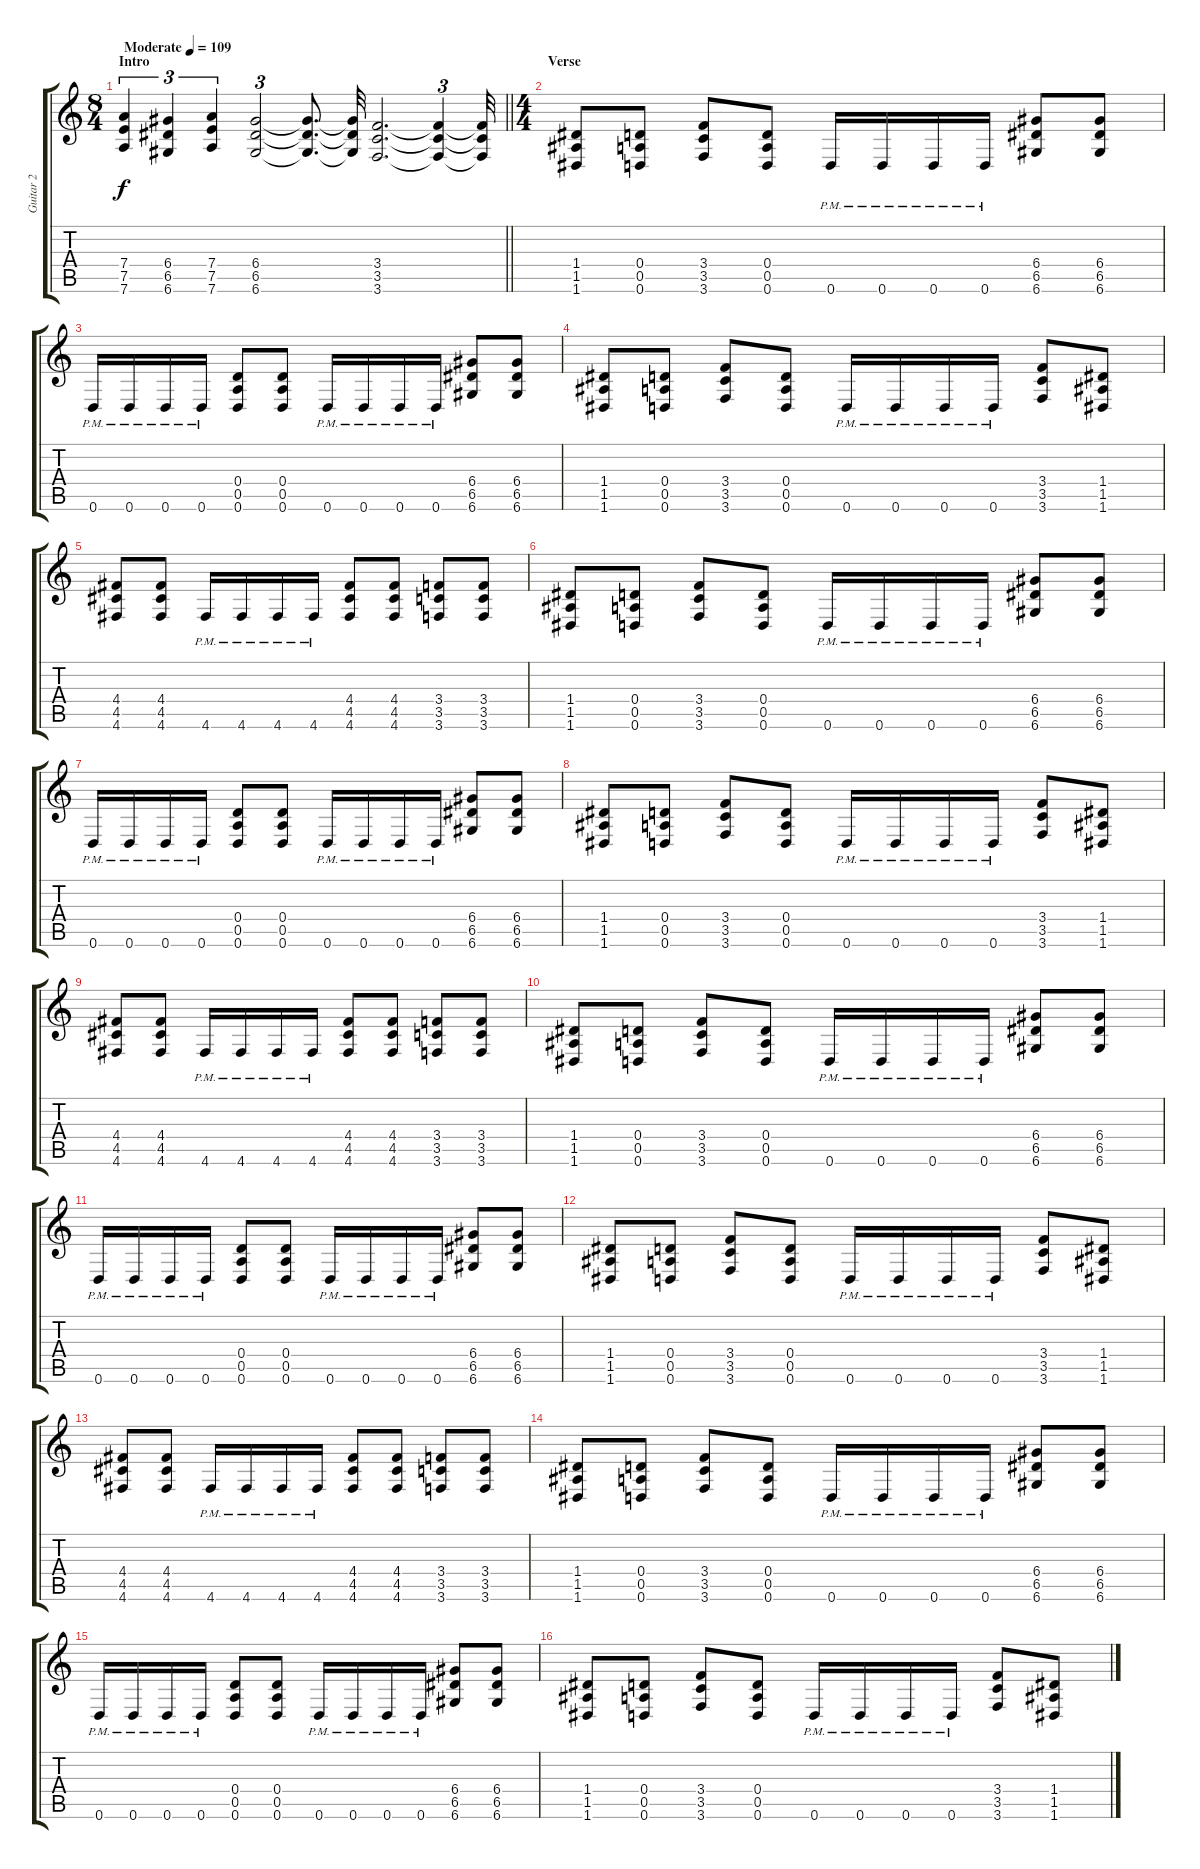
\track ("Guitar 2" "Guitar 2") {instrument overdrivenguitar}
\staff {score tabs}
\tuning (E4 B3 G3 D3 A2 D2) {hide}
\ts (8 4)
\section ("" "Intro")
\tempo (109 "Moderate")
\clef g2
\barLineRight lightlight
\ks c
(7.4 7.5 7.6).4{tu (3 2) dy f instrument overdrivenguitar} (6.4 6.5 6.6).4{tu (3 2)} (7.4 7.5 7.6).4{tu (3 2)} (6.4 6.5 6.6).2{tu (3 2)} (6.4{t} 6.5{t} 6.6{t}).8{d} (6.4{t} 6.5{t} 6.6{t}).32 (3.4 3.5 3.6).2{d} (3.4{t} 3.5{t} 3.6{t}).4{tu (3 2)} (3.4{t} 3.5{t} 3.6{t}).32 |
\ts (4 4)
\section ("" "Verse")
(1.4 1.5 1.6).8 (0.4 0.5 0.6).8 (3.4 3.5 3.6).8 (0.4 0.5 0.6).8 0.6{pm}.16 0.6{pm}.16 0.6{pm}.16 0.6{pm}.16 (6.4 6.5 6.6).8 (6.4 6.5 6.6).8 |
0.6{pm}.16 0.6{pm}.16 0.6{pm}.16 0.6{pm}.16 (0.4 0.5 0.6).8 (0.4 0.5 0.6).8 0.6{pm}.16 0.6{pm}.16 0.6{pm}.16 0.6{pm}.16 (6.4 6.5 6.6).8 (6.4 6.5 6.6).8 |
(1.4 1.5 1.6).8 (0.4 0.5 0.6).8 (3.4 3.5 3.6).8 (0.4 0.5 0.6).8 0.6{pm}.16 0.6{pm}.16 0.6{pm}.16 0.6{pm}.16 (3.4 3.5 3.6).8 (1.4 1.5 1.6).8 |
(4.4 4.5 4.6).8 (4.4 4.5 4.6).8 4.6{pm}.16 4.6{pm}.16 4.6{pm}.16 4.6{pm}.16 (4.4 4.5 4.6).8 (4.4 4.5 4.6).8 (3.4 3.5 3.6).8 (3.4 3.5 3.6).8 |
(1.4 1.5 1.6).8 (0.4 0.5 0.6).8 (3.4 3.5 3.6).8 (0.4 0.5 0.6).8 0.6{pm}.16 0.6{pm}.16 0.6{pm}.16 0.6{pm}.16 (6.4 6.5 6.6).8 (6.4 6.5 6.6).8 |
0.6{pm}.16 0.6{pm}.16 0.6{pm}.16 0.6{pm}.16 (0.4 0.5 0.6).8 (0.4 0.5 0.6).8 0.6{pm}.16 0.6{pm}.16 0.6{pm}.16 0.6{pm}.16 (6.4 6.5 6.6).8 (6.4 6.5 6.6).8 |
(1.4 1.5 1.6).8 (0.4 0.5 0.6).8 (3.4 3.5 3.6).8 (0.4 0.5 0.6).8 0.6{pm}.16 0.6{pm}.16 0.6{pm}.16 0.6{pm}.16 (3.4 3.5 3.6).8 (1.4 1.5 1.6).8 |
(4.4 4.5 4.6).8 (4.4 4.5 4.6).8 4.6{pm}.16 4.6{pm}.16 4.6{pm}.16 4.6{pm}.16 (4.4 4.5 4.6).8 (4.4 4.5 4.6).8 (3.4 3.5 3.6).8 (3.4 3.5 3.6).8 |
(1.4 1.5 1.6).8 (0.4 0.5 0.6).8 (3.4 3.5 3.6).8 (0.4 0.5 0.6).8 0.6{pm}.16 0.6{pm}.16 0.6{pm}.16 0.6{pm}.16 (6.4 6.5 6.6).8 (6.4 6.5 6.6).8 |
0.6{pm}.16 0.6{pm}.16 0.6{pm}.16 0.6{pm}.16 (0.4 0.5 0.6).8 (0.4 0.5 0.6).8 0.6{pm}.16 0.6{pm}.16 0.6{pm}.16 0.6{pm}.16 (6.4 6.5 6.6).8 (6.4 6.5 6.6).8 |
(1.4 1.5 1.6).8 (0.4 0.5 0.6).8 (3.4 3.5 3.6).8 (0.4 0.5 0.6).8 0.6{pm}.16 0.6{pm}.16 0.6{pm}.16 0.6{pm}.16 (3.4 3.5 3.6).8 (1.4 1.5 1.6).8 |
(4.4 4.5 4.6).8 (4.4 4.5 4.6).8 4.6{pm}.16 4.6{pm}.16 4.6{pm}.16 4.6{pm}.16 (4.4 4.5 4.6).8 (4.4 4.5 4.6).8 (3.4 3.5 3.6).8 (3.4 3.5 3.6).8 |
(1.4 1.5 1.6).8 (0.4 0.5 0.6).8 (3.4 3.5 3.6).8 (0.4 0.5 0.6).8 0.6{pm}.16 0.6{pm}.16 0.6{pm}.16 0.6{pm}.16 (6.4 6.5 6.6).8 (6.4 6.5 6.6).8 |
0.6{pm}.16 0.6{pm}.16 0.6{pm}.16 0.6{pm}.16 (0.4 0.5 0.6).8 (0.4 0.5 0.6).8 0.6{pm}.16 0.6{pm}.16 0.6{pm}.16 0.6{pm}.16 (6.4 6.5 6.6).8 (6.4 6.5 6.6).8 |
(1.4 1.5 1.6).8 (0.4 0.5 0.6).8 (3.4 3.5 3.6).8 (0.4 0.5 0.6).8 0.6{pm}.16 0.6{pm}.16 0.6{pm}.16 0.6{pm}.16 (3.4 3.5 3.6).8 (1.4 1.5 1.6).8
